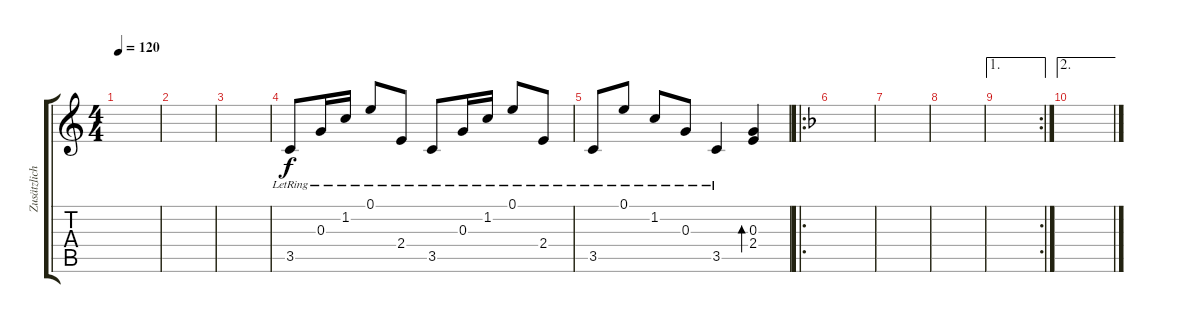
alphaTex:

\track ("Zusätzliche Gitarre" "Zusätzlich") {instrument acousticguitarsteel}
\staff {score tabs}
\tuning (E4 B3 G3 D3 A2 E2) {hide}
\ts (4 4)
\tempo 120
\clef g2
\ks c
|
|
|
3.5{lr}.8 0.3{lr}.16 1.2{lr}.16 0.1{lr}.8 2.4{lr}.8 3.5{lr}.8 0.3{lr}.16 1.2{lr}.16 0.1{lr}.8 2.4{lr}.8 |
3.5{lr}.8 0.1{lr}.8 1.2{lr}.8 0.3{lr}.8 3.5{lr}.4 (0.3 2.4).4{bd 60} |
\ro
\ks f
|
|
|
\ae 1
\rc 2
|
\ae 2
